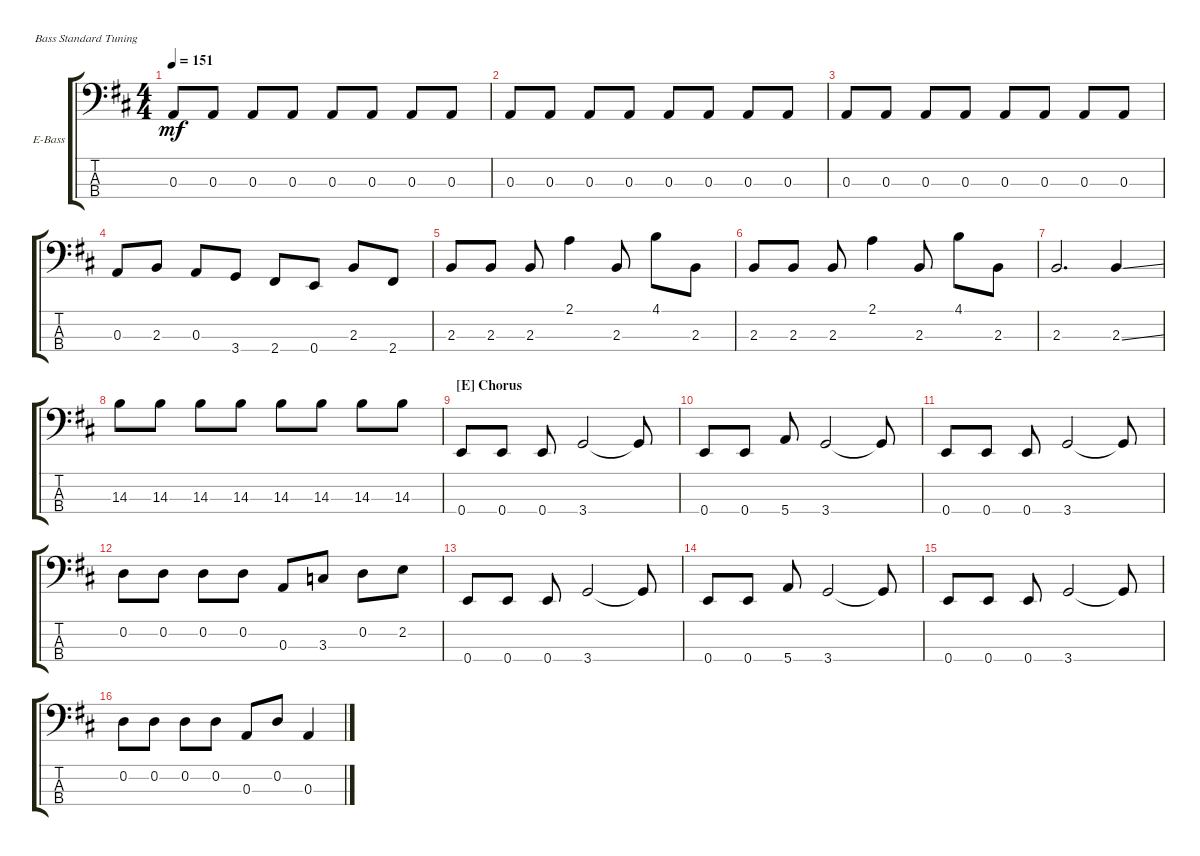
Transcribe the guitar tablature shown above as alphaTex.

\defaultSystemsLayout 4
\bracketExtendMode groupsimilarinstruments
\firstSystemTrackNameOrientation horizontal
\otherSystemsTrackNameOrientation horizontal
\track ("Electric Bass" "E-Bass") {instrument electricbassfinger}
\staff {score tabs}
\tuning (G2 D2 A1 E1)
\ts (4 4)
\tempo 151
\clef f4
\ks bminor
0.3.8{dy mf} 0.3.8 0.3.8 0.3.8 0.3.8 0.3.8 0.3.8 0.3.8 |
0.3.8 0.3.8 0.3.8 0.3.8 0.3.8 0.3.8 0.3.8 0.3.8 |
0.3.8 0.3.8 0.3.8 0.3.8 0.3.8 0.3.8 0.3.8 0.3.8 |
0.3.8 2.3.8 0.3.8 3.4.8 2.4.8 0.4.8 2.3.8 2.4.8 |
2.3.8 2.3.8 2.3.8 2.1.4 2.3.8 4.1.8 2.3.8 |
2.3.8 2.3.8 2.3.8 2.1.4 2.3.8 4.1.8 2.3.8 |
2.3.2{d} 2.3{ss}.4 |
14.3.8 14.3.8 14.3.8 14.3.8 14.3.8 14.3.8 14.3.8 14.3.8 |
\section ("E" "Chorus")
0.4.8 0.4.8 0.4.8 3.4.2 3.4{t}.8 |
0.4.8 0.4.8 5.4.8 3.4.2 3.4{t}.8 |
0.4.8 0.4.8 0.4.8 3.4.2 3.4{t}.8 |
0.2.8 0.2.8 0.2.8 0.2.8 0.3.8 3.3.8 0.2.8 2.2.8 |
0.4.8 0.4.8 0.4.8 3.4.2 3.4{t}.8 |
0.4.8 0.4.8 5.4.8 3.4.2 3.4{t}.8 |
0.4.8 0.4.8 0.4.8 3.4.2 3.4{t}.8 |
0.2.8 0.2.8 0.2.8 0.2.8 0.3.8 0.2.8 0.3.4
